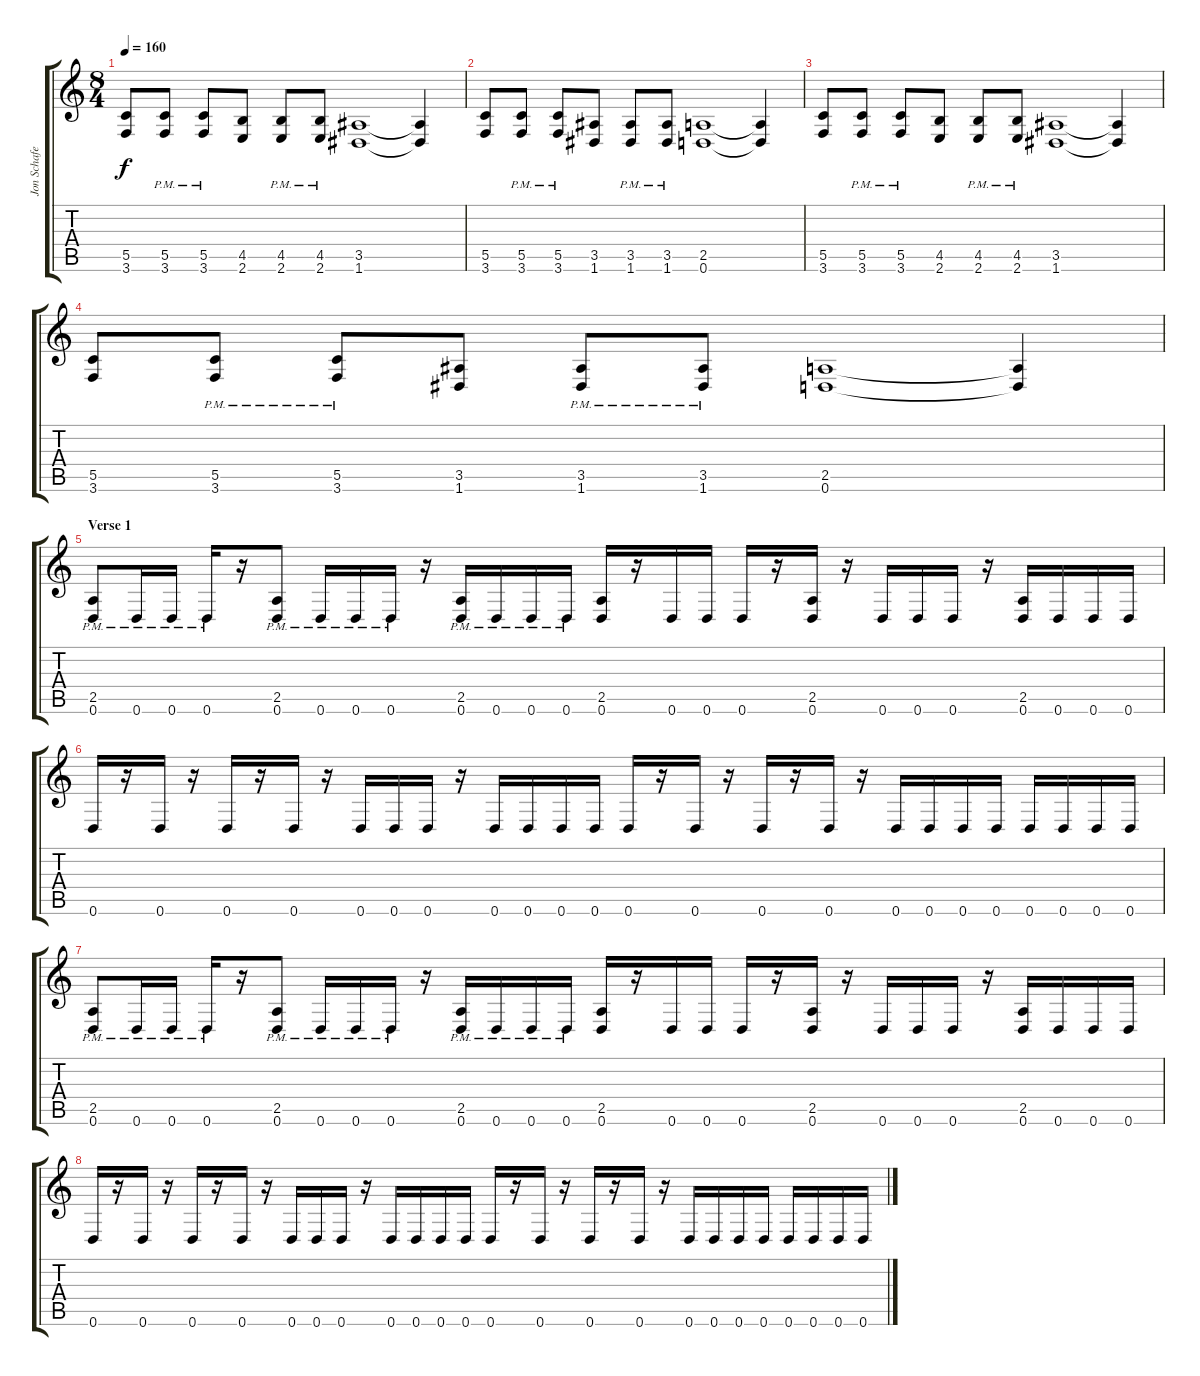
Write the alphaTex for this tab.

\track ("Jon Schafer" "Jon Schafe") {instrument distortionguitar}
\staff {score tabs}
\tuning (D4 A3 F3 C3 G2 D2) {hide}
\ts (8 4)
\tempo 160
\clef g2
\ks c
(5.5 3.6).8{dy f} (5.5{pm} 3.6{pm}).8 (5.5{pm} 3.6{pm}).8 (4.5 2.6).8 (4.5{pm} 2.6{pm}).8 (4.5{pm} 2.6{pm}).8 (3.5 1.6).1 (3.5{t} 1.6{t}).4 |
(5.5 3.6).8 (5.5{pm} 3.6{pm}).8 (5.5{pm} 3.6{pm}).8 (3.5 1.6).8 (3.5{pm} 1.6{pm}).8 (3.5{pm} 1.6{pm}).8 (2.5 0.6).1 (2.5{t} 0.6{t}).4 |
(5.5 3.6).8 (5.5{pm} 3.6{pm}).8 (5.5{pm} 3.6{pm}).8 (4.5 2.6).8 (4.5{pm} 2.6{pm}).8 (4.5{pm} 2.6{pm}).8 (3.5 1.6).1 (3.5{t} 1.6{t}).4 |
(5.5 3.6).8 (5.5{pm} 3.6{pm}).8 (5.5{pm} 3.6{pm}).8 (3.5 1.6).8 (3.5{pm} 1.6{pm}).8 (3.5{pm} 1.6{pm}).8 (2.5 0.6).1 (2.5{t} 0.6{t}).4 |
\section ("" "Verse 1")
(2.5{pm} 0.6{pm}).8 0.6{pm}.16 0.6{pm}.16 0.6{pm}.16 r.16 (2.5{pm} 0.6{pm}).8 0.6{pm}.16 0.6{pm}.16 0.6{pm}.16 r.16 (2.5{pm} 0.6{pm}).16 0.6{pm}.16 0.6{pm}.16 0.6{pm}.16 (2.5 0.6).16 r.16 0.6.16 0.6.16 0.6.16 r.16 (2.5 0.6).16 r.16 0.6.16 0.6.16 0.6.16 r.16 (2.5 0.6).16 0.6.16 0.6.16 0.6.16 |
0.6.16 r.16 0.6.16 r.16 0.6.16 r.16 0.6.16 r.16 0.6.16 0.6.16 0.6.16 r.16 0.6.16 0.6.16 0.6.16 0.6.16 0.6.16 r.16 0.6.16 r.16 0.6.16 r.16 0.6.16 r.16 0.6.16 0.6.16 0.6.16 0.6.16 0.6.16 0.6.16 0.6.16 0.6.16 |
(2.5{pm} 0.6{pm}).8 0.6{pm}.16 0.6{pm}.16 0.6{pm}.16 r.16 (2.5{pm} 0.6{pm}).8 0.6{pm}.16 0.6{pm}.16 0.6{pm}.16 r.16 (2.5{pm} 0.6{pm}).16 0.6{pm}.16 0.6{pm}.16 0.6{pm}.16 (2.5 0.6).16 r.16 0.6.16 0.6.16 0.6.16 r.16 (2.5 0.6).16 r.16 0.6.16 0.6.16 0.6.16 r.16 (2.5 0.6).16 0.6.16 0.6.16 0.6.16 |
0.6.16 r.16 0.6.16 r.16 0.6.16 r.16 0.6.16 r.16 0.6.16 0.6.16 0.6.16 r.16 0.6.16 0.6.16 0.6.16 0.6.16 0.6.16 r.16 0.6.16 r.16 0.6.16 r.16 0.6.16 r.16 0.6.16 0.6.16 0.6.16 0.6.16 0.6.16 0.6.16 0.6.16 0.6.16
